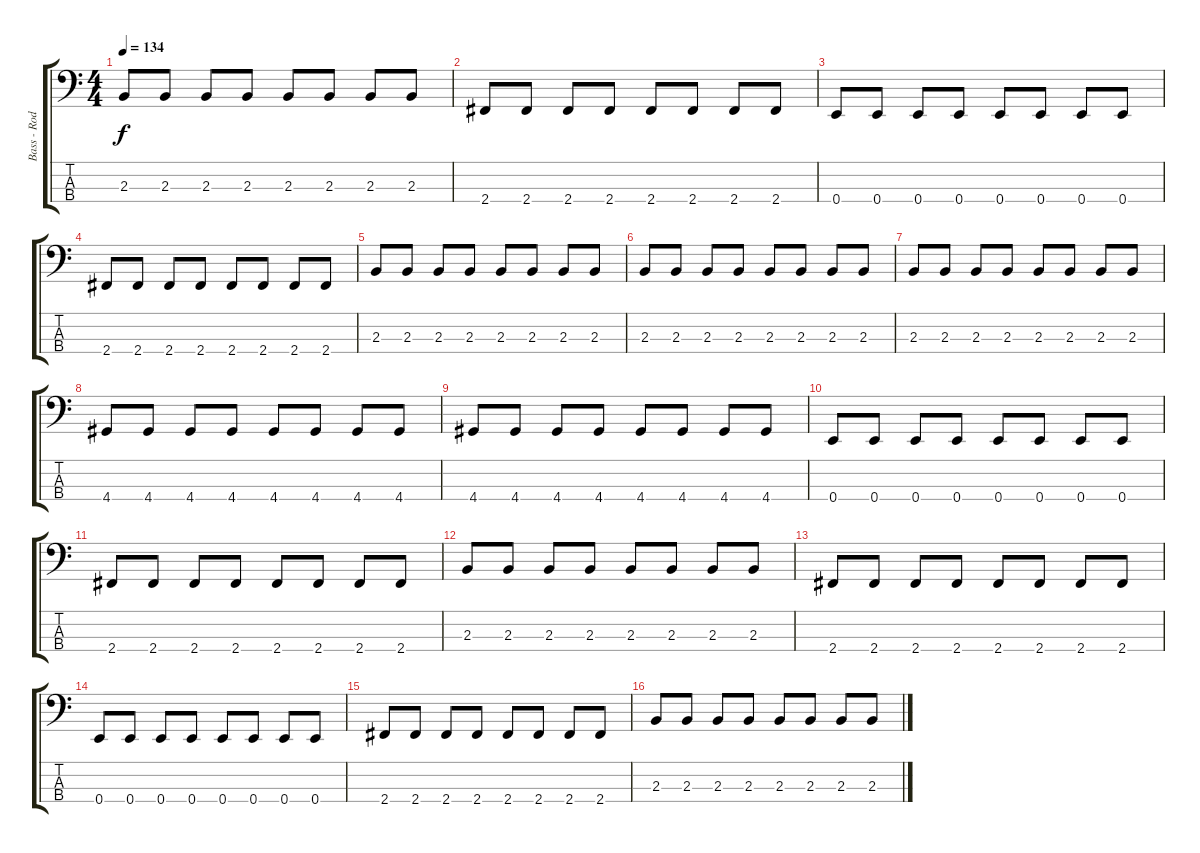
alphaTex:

\track ("Bass - Rod" "Bass - Rod") {instrument electricbasspick}
\staff {score tabs}
\tuning (G2 D2 A1 E1) {hide}
\ts (4 4)
\tempo 134
\clef f4
\ks c
2.3.8{dy f} 2.3.8 2.3.8 2.3.8 2.3.8 2.3.8 2.3.8 2.3.8 |
2.4.8 2.4.8 2.4.8 2.4.8 2.4.8 2.4.8 2.4.8 2.4.8 |
0.4.8 0.4.8 0.4.8 0.4.8 0.4.8 0.4.8 0.4.8 0.4.8 |
2.4.8 2.4.8 2.4.8 2.4.8 2.4.8 2.4.8 2.4.8 2.4.8 |
2.3.8 2.3.8 2.3.8 2.3.8 2.3.8 2.3.8 2.3.8 2.3.8 |
2.3.8 2.3.8 2.3.8 2.3.8 2.3.8 2.3.8 2.3.8 2.3.8 |
2.3.8 2.3.8 2.3.8 2.3.8 2.3.8 2.3.8 2.3.8 2.3.8 |
4.4.8 4.4.8 4.4.8 4.4.8 4.4.8 4.4.8 4.4.8 4.4.8 |
4.4.8 4.4.8 4.4.8 4.4.8 4.4.8 4.4.8 4.4.8 4.4.8 |
0.4.8 0.4.8 0.4.8 0.4.8 0.4.8 0.4.8 0.4.8 0.4.8 |
2.4.8 2.4.8 2.4.8 2.4.8 2.4.8 2.4.8 2.4.8 2.4.8 |
2.3.8 2.3.8 2.3.8 2.3.8 2.3.8 2.3.8 2.3.8 2.3.8 |
2.4.8 2.4.8 2.4.8 2.4.8 2.4.8 2.4.8 2.4.8 2.4.8 |
0.4.8 0.4.8 0.4.8 0.4.8 0.4.8 0.4.8 0.4.8 0.4.8 |
2.4.8 2.4.8 2.4.8 2.4.8 2.4.8 2.4.8 2.4.8 2.4.8 |
2.3.8 2.3.8 2.3.8 2.3.8 2.3.8 2.3.8 2.3.8 2.3.8
